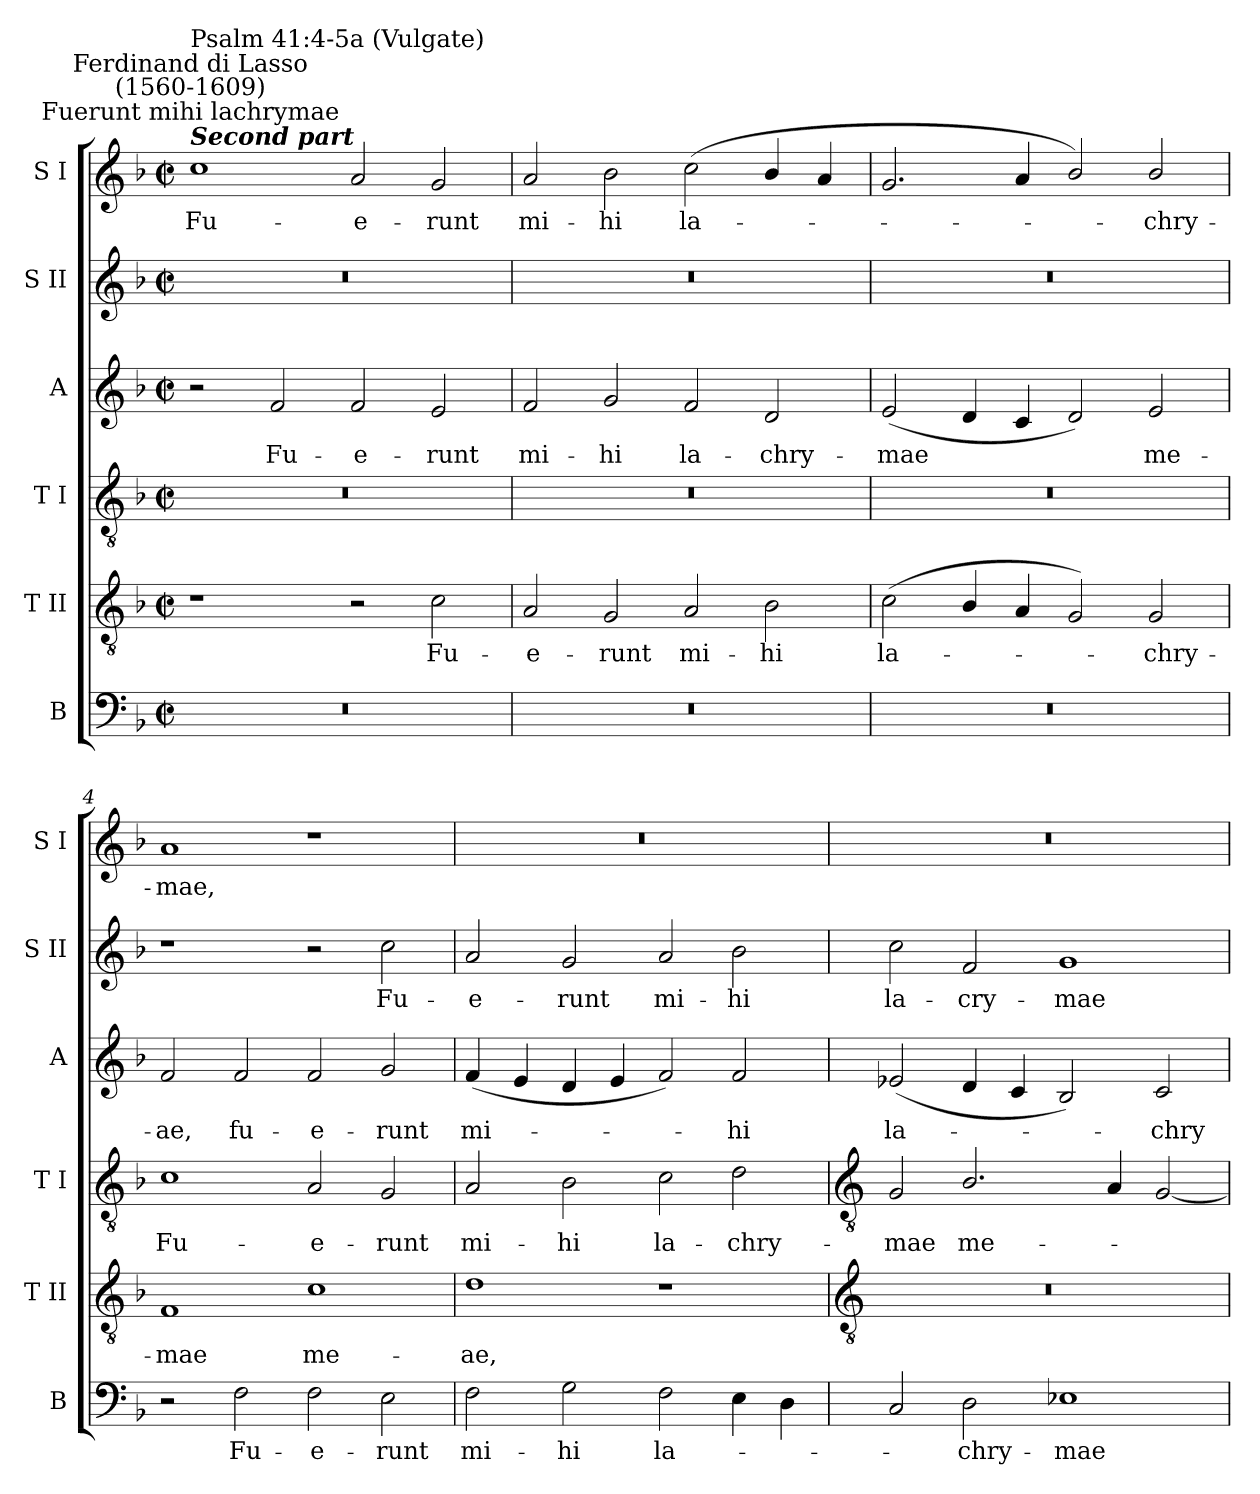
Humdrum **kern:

**kern	**text	**kern	**text	**kern	**text	**kern	**text	**kern	**text	**kern	**text
*part6	*part6	*part5	*part5	*part4	*part4	*part3	*part3	*part2	*part2	*part1	*part1
*staff6	*staff6	*staff5	*staff5	*staff4	*staff4	*staff3	*staff3	*staff2	*staff2	*staff1	*staff1
*I"B	*	*I"T II	*	*I"T I	*	*I"A	*	*I"S II	*	*I"S I	*
*I'B	*	*I'T II	*	*I'T I	*	*I'A	*	*I'S II	*	*I'S I	*
*clefF4	*	*clefGv2	*	*clefGv2	*	*clefG2	*	*clefG2	*	*clefG2	*
*k[b-]	*	*k[b-]	*	*k[b-]	*	*k[b-]	*	*k[b-]	*	*k[b-]	*
*F:	*	*F:	*	*F:	*	*F:	*	*F:	*	*F:	*
*M4/2	*	*M4/2	*	*M4/2	*	*M4/2	*	*M4/2	*	*M4/2	*
*met(c|)	*	*met(c|)	*	*met(c|)	*	*met(c|)	*	*met(c|)	*	*met(c|)	*
=1	=1	=1	=1	=1	=1	=1	=1	=1	=1	=1	=1
!	!	!	!	!	!	!	!	!	!	!LO:TX:a:Bi:t=Second part	!
!	!	!	!	!	!	!	!	!	!	!LO:TX:a:cj:t=Fuerunt mihi lachrymae	!
!	!	!	!	!	!	!	!	!	!	!LO:TX:a:cj:t=Ferdinand di Lasso\n(1560-1609)	!
!	!	!	!	!	!	!	!	!	!	!LO:TX:a:t=Psalm 41&colon;4-5a (Vulgate)	!
!	!	!	!	!	!	!	!	!	!	!	!LO:LY:b
0r	.	1r	.	0r	.	2r	.	0r	.	1cc	Fu-
!	!	!	!	!	!	!	!LO:LY:b	!	!	!	!
.	.	.	.	.	.	2f	Fu-	.	.	.	.
!	!	!	!	!	!	!	!LO:LY:b	!	!	!	!LO:LY:b
.	.	2r	.	.	.	2f	-e-	.	.	2a	-e-
!	!	!	!LO:LY:b	!	!	!	!LO:LY:b	!	!	!	!LO:LY:b
.	.	2c	Fu-	.	.	2e	-runt	.	.	2g	-runt
=2	=2	=2	=2	=2	=2	=2	=2	=2	=2	=2	=2
!	!	!	!LO:LY:b	!	!	!	!LO:LY:b	!	!	!	!LO:LY:b
0r	.	2A	-e-	0r	.	2f	mi-	0r	.	2a	mi-
!	!	!	!LO:LY:b	!	!	!	!LO:LY:b	!	!	!	!LO:LY:b
.	.	2G	-runt	.	.	2g	-hi	.	.	2b-	-hi
!	!	!	!LO:LY:b	!	!	!	!LO:LY:b	!	!	!	!LO:LY:b
.	.	2A	mi-	.	.	2f	la-	.	.	(<2cc	la-
!	!	!	!LO:LY:b	!	!	!	!LO:LY:b	!	!	!	!
.	.	2B-	-hi	.	.	2d	-chry-	.	.	4b-/	.
.	.	.	.	.	.	.	.	.	.	4a	.
=3	=3	=3	=3	=3	=3	=3	=3	=3	=3	=3	=3
!	!	!	!LO:LY:b	!	!	!	!LO:LY:b	!	!	!	!
0r	.	(<2c	la-	0r	.	(<2e	-mae	0r	.	2.g	.
.	.	4B-/	.	.	.	4d	.	.	.	.	.
.	.	4A	.	.	.	4c	.	.	.	4a	.
.	.	2G)	.	.	.	2d)	.	.	.	2b-/)	.
!	!	!	!LO:LY:b	!	!	!	!LO:LY:b	!	!	!	!LO:LY:b
.	.	2G	chry-	.	.	2e	me-	.	.	2b-/	chry-
=4	=4	=4	=4	=4	=4	=4	=4	=4	=4	=4	=4
!	!	!	!LO:LY:b	!	!LO:LY:b	!	!LO:LY:b	!	!	!	!LO:LY:b
2r	.	1F	-mae	1c	Fu-	2f	-ae,	1r	.	1a	-mae,
!	!LO:LY:b	!	!	!	!	!	!LO:LY:b	!	!	!	!
2F	Fu-	.	.	.	.	2f	fu-	.	.	.	.
!	!LO:LY:b	!	!LO:LY:b	!	!LO:LY:b	!	!LO:LY:b	!	!	!	!
2F	-e-	1c	me-	2A	-e-	2f	-e-	2r	.	1r	.
!	!LO:LY:b	!	!	!	!LO:LY:b	!	!LO:LY:b	!	!LO:LY:b	!	!
2E	-runt	.	.	2G	-runt	2g	-runt	2cc	Fu-	.	.
=5	=5	=5	=5	=5	=5	=5	=5	=5	=5	=5	=5
!	!LO:LY:b	!	!LO:LY:b	!	!LO:LY:b	!	!LO:LY:b	!	!LO:LY:b	!	!
2F	mi-	1d	-ae,	2A	mi-	(<4f	mi-	2a	-e-	0r	.
.	.	.	.	.	.	4e	.	.	.	.	.
!	!LO:LY:b	!	!	!	!LO:LY:b	!	!	!	!LO:LY:b	!	!
2G	-hi	.	.	2B-	-hi	4d	.	2g	-runt	.	.
.	.	.	.	.	.	4e	.	.	.	.	.
!	!LO:LY:b	!	!	!	!LO:LY:b	!	!	!	!LO:LY:b	!	!
2F	la-	1r	.	2c	la-	2f)	.	2a	mi-	.	.
!	!	!	!	!	!LO:LY:b	!	!LO:LY:b	!	!LO:LY:b	!	!
4E	.	.	.	2d	-chry-	2f	hi	2b-	-hi	.	.
4D	.	.	.	.	.	.	.	.	.	.	.
!!LO:LB:g=z
=6	=6	=6	=6	=6	=6	=6	=6	=6	=6	=6	=6
*	*	*clefGv2	*	*clefGv2	*	*	*	*	*	*	*
!	!	!	!	!	!LO:LY:b	!	!LO:LY:b	!	!LO:LY:b	!	!
2C	.	0r	.	2G	-mae	(<2e-X	la-	2cc	la-	0r	.
!	!LO:LY:b	!	!	!	!LO:LY:b	!	!	!	!LO:LY:b	!	!
2D	chry-	.	.	2.B-/	me-	4d	.	2f	-cry-	.	.
.	.	.	.	.	.	4c	.	.	.	.	.
!	!LO:LY:b	!	!	!	!	!	!	!	!LO:LY:b	!	!
1E-X	-mae	.	.	.	.	2B-)	.	1g	-mae	.	.
.	.	.	.	4A	.	.	.	.	.	.	.
!	!	!	!	!	!	!	!LO:LY:b	!	!	!	!
.	.	.	.	[2G	.	2c	chry-	.	.	.	.
=	=	=	=	=	=	=	=	=	=	=	=
*-	*-	*-	*-	*-	*-	*-	*-	*-	*-	*-	*-
